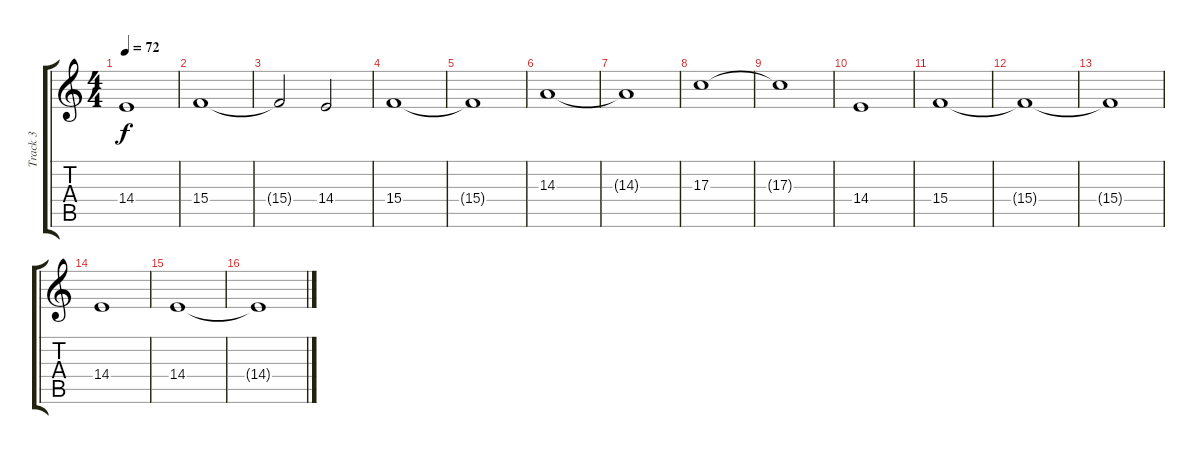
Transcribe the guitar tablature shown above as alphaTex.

\track ("Track 3" "Track 3") {instrument pad2warm}
\staff {score tabs}
\tuning (E4 B3 G3 D3 A2 E2) {hide}
\ts (4 4)
\tempo 72
\clef g2
\ks c
14.4.1{dy f} |
15.4.1 |
15.4{t}.2 14.4.2 |
15.4.1 |
15.4{t}.1 |
14.3.1 |
14.3{t}.1 |
17.3.1 |
17.3{t}.1 |
14.4.1 |
15.4.1 |
15.4{t}.1 |
15.4{t}.1 |
14.4.1 |
14.4.1 |
14.4{t}.1
